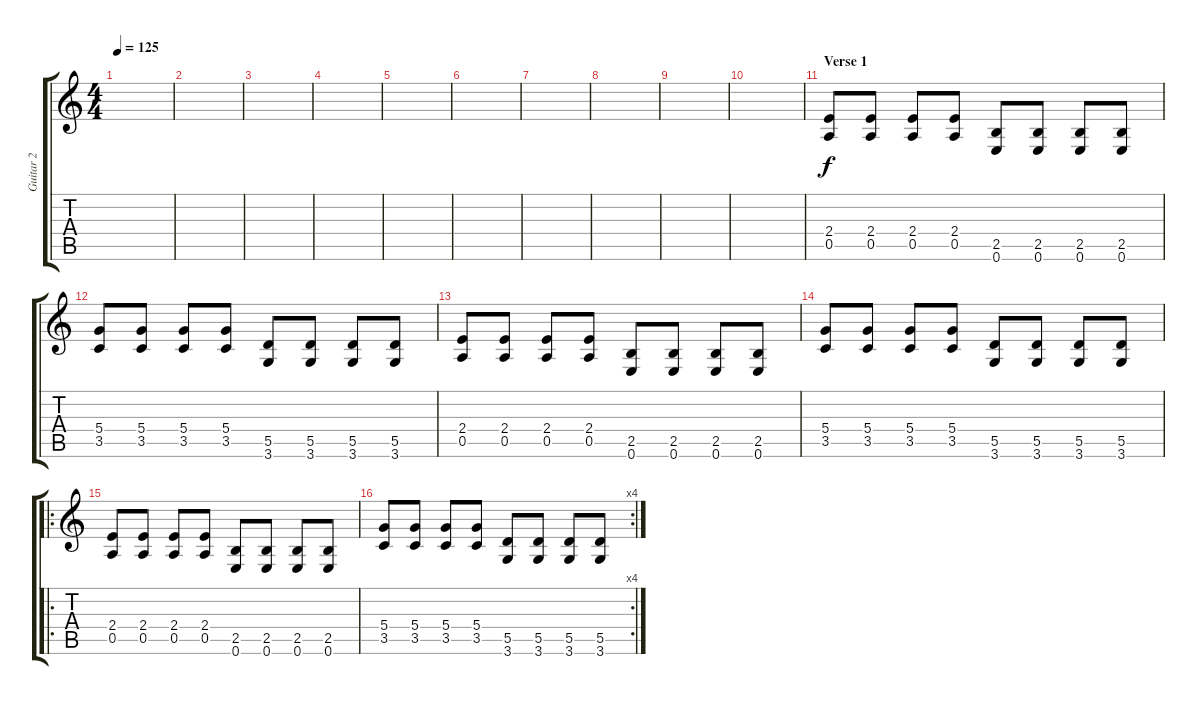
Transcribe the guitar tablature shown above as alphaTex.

\track ("Guitar 2" "Guitar 2") {instrument distortionguitar}
\staff {score tabs}
\tuning (E4 B3 G3 D3 A2 E2) {hide}
\ts (4 4)
\tempo 125
\clef g2
\ks c
|
|
|
|
|
|
|
|
|
|
\section ("" "Verse 1")
(2.4 0.5).8 (2.4 0.5).8 (2.4 0.5).8 (2.4 0.5).8 (2.5 0.6).8 (2.5 0.6).8 (2.5 0.6).8 (2.5 0.6).8 |
(5.4 3.5).8 (5.4 3.5).8 (5.4 3.5).8 (5.4 3.5).8 (5.5 3.6).8 (5.5 3.6).8 (5.5 3.6).8 (5.5 3.6).8 |
(2.4 0.5).8 (2.4 0.5).8 (2.4 0.5).8 (2.4 0.5).8 (2.5 0.6).8 (2.5 0.6).8 (2.5 0.6).8 (2.5 0.6).8 |
(5.4 3.5).8 (5.4 3.5).8 (5.4 3.5).8 (5.4 3.5).8 (5.5 3.6).8 (5.5 3.6).8 (5.5 3.6).8 (5.5 3.6).8 |
\ro
(2.4 0.5).8 (2.4 0.5).8 (2.4 0.5).8 (2.4 0.5).8 (2.5 0.6).8 (2.5 0.6).8 (2.5 0.6).8 (2.5 0.6).8 |
\rc 4
(5.4 3.5).8 (5.4 3.5).8 (5.4 3.5).8 (5.4 3.5).8 (5.5 3.6).8 (5.5 3.6).8 (5.5 3.6).8 (5.5 3.6).8
